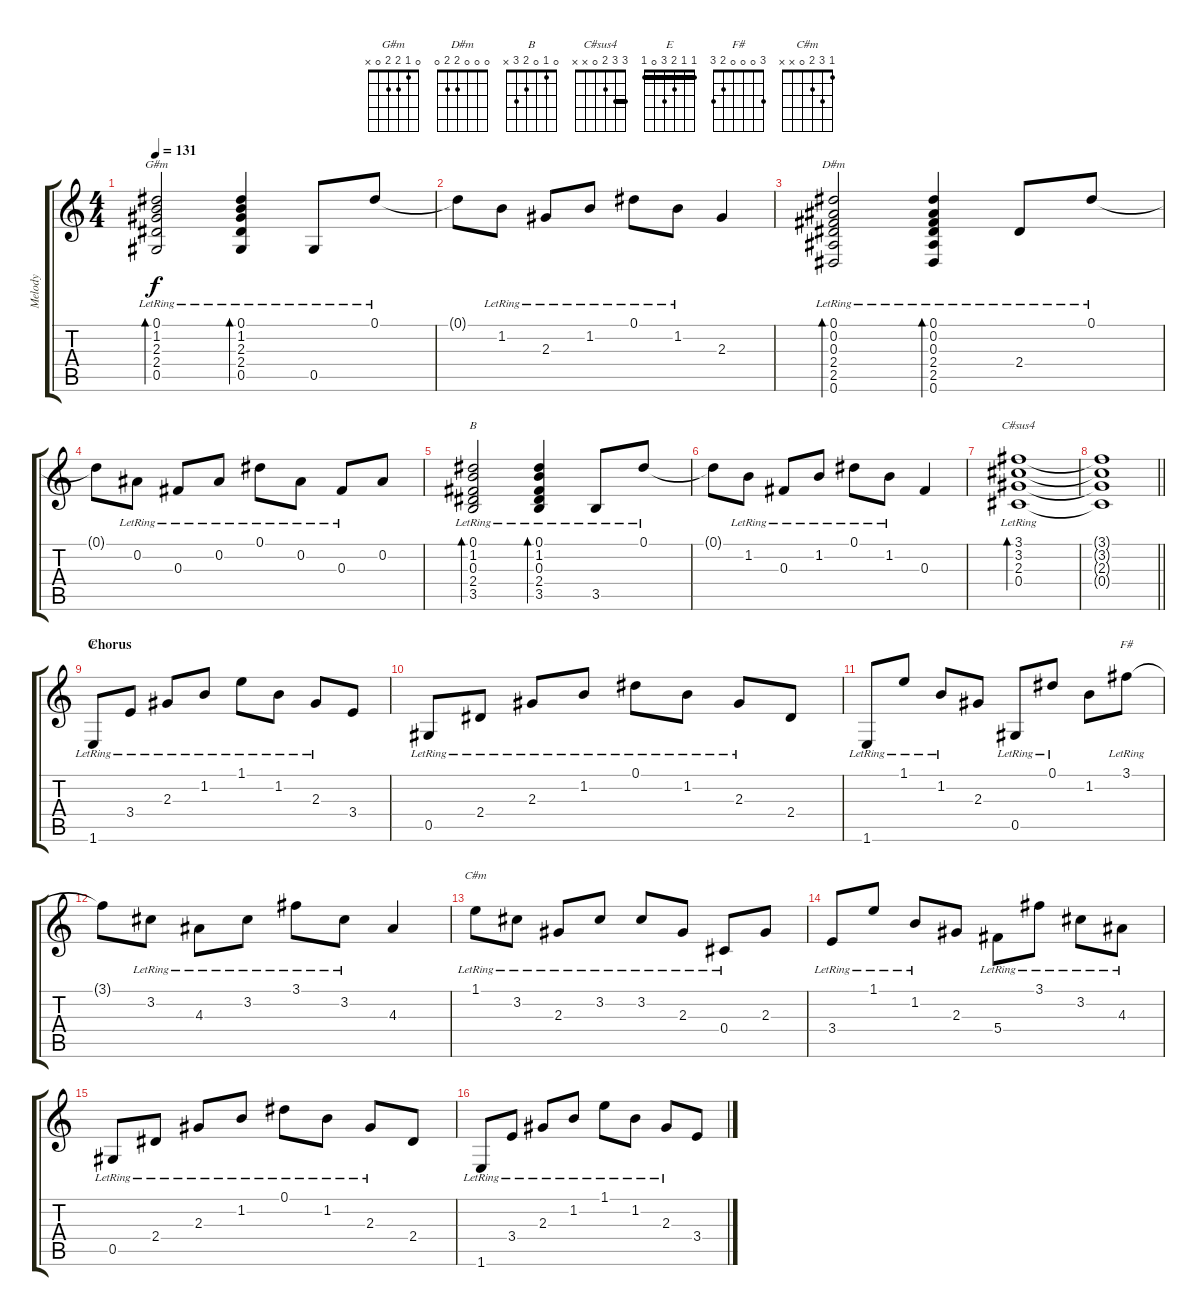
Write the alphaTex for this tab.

\track ("Melody" "Melody") {instrument acousticguitarsteel}
\staff {score tabs}
\tuning (Eb4 Bb3 Gb3 Db3 Ab2 Eb2) {hide}
\chord ("G#m" 0 1 2 2 0 x)
\chord ("D#m" 0 0 0 2 2 0)
\chord ("B" 0 1 0 2 3 x)
\chord ("C#sus4" 3 3 2 0 x x) {barre 3}
\chord ("E" 1 1 2 3 0 1) {barre 1}
\chord ("F#" 3 0 0 0 2 3)
\chord ("C#m" 1 3 2 0 x x)
\ts (4 4)
\tempo 131
\clef g2
\ks c
(0.1{lr} 1.2{lr} 2.3{lr} 2.4{lr} 0.5{lr}).2{bd 120 ch "G#m" dy f} (0.1{lr} 1.2{lr} 2.3{lr} 2.4{lr} 0.5{lr}).4{bd 120} 0.5{lr}.8 0.1{lr}.8 |
0.1{t}.8 1.2{lr}.8 2.3{lr}.8 1.2{lr}.8 0.1{lr}.8 1.2{lr}.8 2.3.4 |
(0.1{lr} 0.2{lr} 0.3{lr} 2.4{lr} 2.5{lr} 0.6{lr}).2{bd 120 ch "D#m"} (0.1{lr} 0.2{lr} 0.3{lr} 2.4{lr} 2.5{lr} 0.6{lr}).4{bd 120} 2.4{lr}.8 0.1{lr}.8 |
0.1{t}.8 0.2{lr}.8 0.3{lr}.8 0.2{lr}.8 0.1{lr}.8 0.2{lr}.8 0.3{lr}.8 0.2.8 |
(0.1{lr} 1.2{lr} 0.3{lr} 2.4{lr} 3.5{lr}).2{bd 120 ch "B"} (0.1{lr} 1.2{lr} 0.3{lr} 2.4{lr} 3.5{lr}).4{bd 120} 3.5{lr}.8 0.1{lr}.8 |
0.1{t}.8 1.2{lr}.8 0.3{lr}.8 1.2{lr}.8 0.1{lr}.8 1.2{lr}.8 0.3.4 |
(3.1{lr} 3.2{lr} 2.3{lr} 0.4).1{bd 120 ch "C#sus4"} |
\barLineRight lightlight
(3.1{t} 3.2{t} 2.3{t} 0.4{t}).1 |
\section ("" "Chorus")
1.6{lr}.8{ch "E"} 3.4{lr}.8 2.3{lr}.8 1.2{lr}.8 1.1{lr}.8 1.2{lr}.8 2.3{lr}.8 3.4.8 |
0.5{lr}.8 2.4{lr}.8 2.3{lr}.8 1.2{lr}.8 0.1{lr}.8 1.2{lr}.8 2.3{lr}.8 2.4.8 |
1.6{lr}.8 1.1{lr}.8 1.2{lr}.8 2.3.8 0.5{lr}.8 0.1{lr}.8 1.2.8 3.1{lr}.8{ch "F#"} |
3.1{t}.8 3.2{lr}.8 4.3{lr}.8 3.2{lr}.8 3.1{lr}.8 3.2{lr}.8 4.3.4 |
1.1{lr}.8{ch "C#m"} 3.2{lr}.8 2.3{lr}.8 3.2{lr}.8 3.2{lr}.8 2.3{lr}.8 0.4{lr}.8 2.3.8 |
3.4{lr}.8 1.1{lr}.8 1.2{lr}.8 2.3.8 5.4{lr}.8 3.1{lr}.8 3.2{lr}.8 4.3{lr}.8 |
0.5{lr}.8 2.4{lr}.8 2.3{lr}.8 1.2{lr}.8 0.1{lr}.8 1.2{lr}.8 2.3{lr}.8 2.4.8 |
1.6{lr}.8 3.4{lr}.8 2.3{lr}.8 1.2{lr}.8 1.1{lr}.8 1.2{lr}.8 2.3{lr}.8 3.4.8
